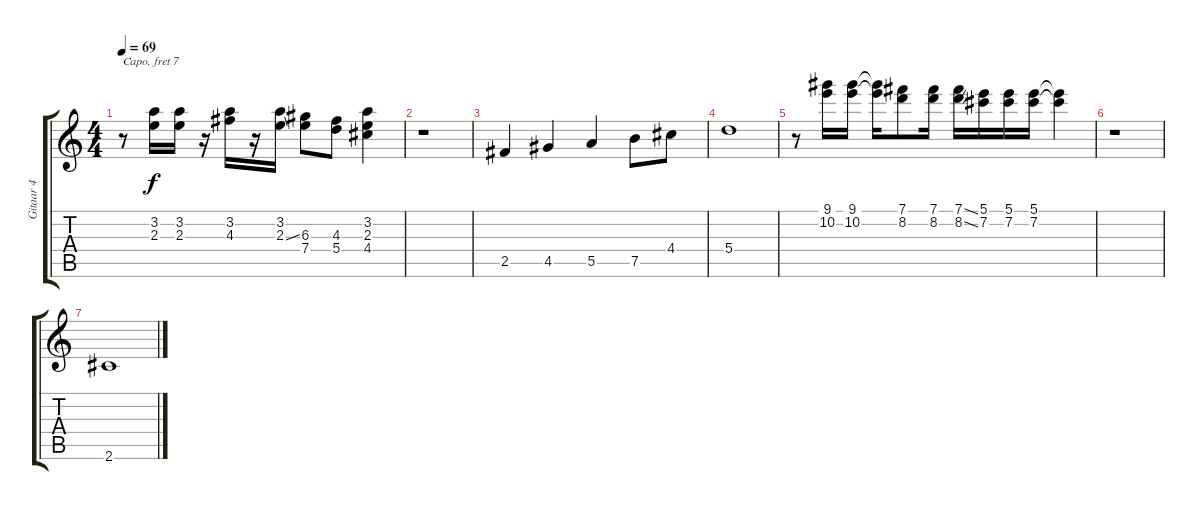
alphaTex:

\track ("Gitaar 4" "Gitaar 4") {instrument acousticguitarnylon}
\staff {score tabs}
\capo 7
\tuning (E4 B3 G3 D3 A2 E2) {hide}
\ts (4 4)
\tempo 69
\clef g2
\ks c
r.8{dy f} (3.2 2.3).16 (3.2 2.3).16 r.16 (3.2 4.3).16 r.16 (3.2 2.3{ss}).16 (6.3 7.4).8 (4.3 5.4).8 (3.2 2.3 4.4).4 |
r.1 |
2.5.4 4.5.4 5.5.4 7.5.8 4.4.8 |
5.4.1 |
r.8 (9.1 10.2).16 (9.1 10.2).16 (9.1{t} 10.2{t}).16 (7.1 8.2).8 (7.1 8.2).16 (7.1{ss} 8.2{ss}).16 (5.1 7.2).16 (5.1 7.2).16 (5.1 7.2).16 (5.1{t} 7.2{t}).4 |
r.1 |
2.6.1
